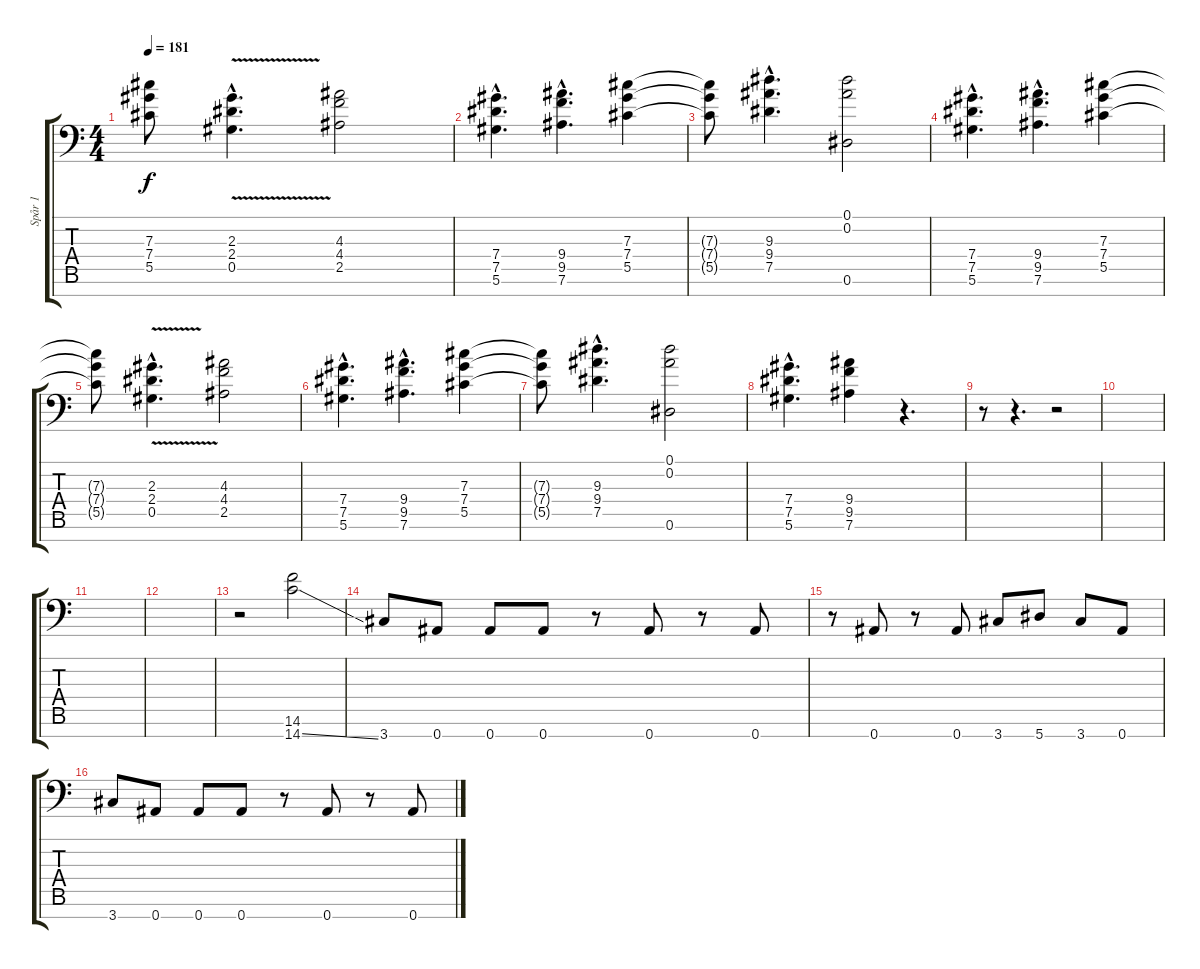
\track ("Spår 1" "Spår 1") {instrument overdrivenguitar}
\staff {score tabs}
\tuning (Eb4 Bb3 Gb3 Db3 Ab2 Eb2 Bb1) {hide}
\ts (4 4)
\tempo 181
\clef f4
\ks c
(7.3{t} 7.4{t} 5.5{t}).8{dy f} (2.3{v hac} 2.4{v hac} 0.5{v hac}).4{d} (4.3 4.4 2.5).2 |
(7.4{hac} 7.5{hac} 5.6{hac}).4{d} (9.4{hac} 9.5{hac} 7.6{hac}).4{d} (7.3 7.4 5.5).4 |
(7.3{t} 7.4{t} 5.5{t}).8 (9.3{hac} 9.4{hac} 7.5{hac}).4{d} (0.1 0.2 0.6).2 |
(7.4{hac} 7.5{hac} 5.6{hac}).4{d} (9.4{hac} 9.5{hac} 7.6{hac}).4{d} (7.3 7.4 5.5).4 |
(7.3{t} 7.4{t} 5.5{t}).8 (2.3{v hac} 2.4{v hac} 0.5{v hac}).4{d} (4.3 4.4 2.5).2 |
(7.4{hac} 7.5{hac} 5.6{hac}).4{d} (9.4{hac} 9.5{hac} 7.6{hac}).4{d} (7.3 7.4 5.5).4 |
(7.3{t} 7.4{t} 5.5{t}).8 (9.3{hac} 9.4{hac} 7.5{hac}).4{d} (0.1 0.2 0.6).2 |
(7.4{hac} 7.5{hac} 5.6{hac}).4{d} (9.4 9.5 7.6).4 r.4{d} |
r.8 r.4{d} r.2 |
|
|
|
r.2 (14.6 14.7{ss}).2 |
3.7.8{volume 14 balance 8 instrument overdrivenguitar} 0.7.8 0.7.8 0.7.8 r.8 0.7.8 r.8 0.7.8 |
r.8 0.7.8 r.8 0.7.8 3.7.8 5.7.8 3.7.8 0.7.8 |
3.7.8{volume 14 balance 8 instrument overdrivenguitar} 0.7.8 0.7.8 0.7.8 r.8 0.7.8 r.8 0.7.8
